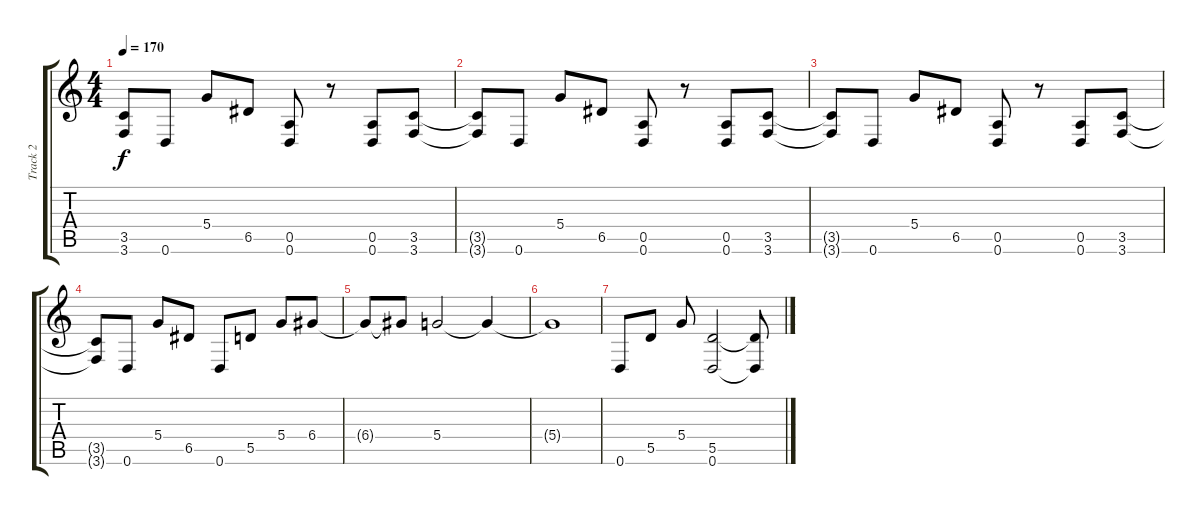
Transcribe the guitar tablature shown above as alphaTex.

\track ("Track 2" "Track 2") {instrument overdrivenguitar}
\staff {score tabs}
\tuning (E4 B3 G3 D3 A2 D2) {hide}
\ts (4 4)
\tempo 170
\clef g2
\ks c
(3.5{t} 3.6{t}).8{dy f} 0.6.8 5.4.8 6.5.8 (0.5 0.6).8 r.8 (0.5 0.6).8 (3.5 3.6).8 |
(3.5{t} 3.6{t}).8 0.6.8 5.4.8 6.5.8 (0.5 0.6).8 r.8 (0.5 0.6).8 (3.5 3.6).8 |
(3.5{t} 3.6{t}).8 0.6.8 5.4.8 6.5.8 (0.5 0.6).8 r.8 (0.5 0.6).8 (3.5 3.6).8 |
(3.5{t} 3.6{t}).8 0.6.8 5.4.8 6.5.8 0.6.8 5.5.8 5.4.8 6.4.8 |
6.4{t}.8 6.4{t}.8 5.4.2 5.4{t}.4 |
5.4{t}.1 |
0.6.8 5.5.8 5.4.8 (5.5 0.6).2 (5.5{t} 0.6{t}).8
